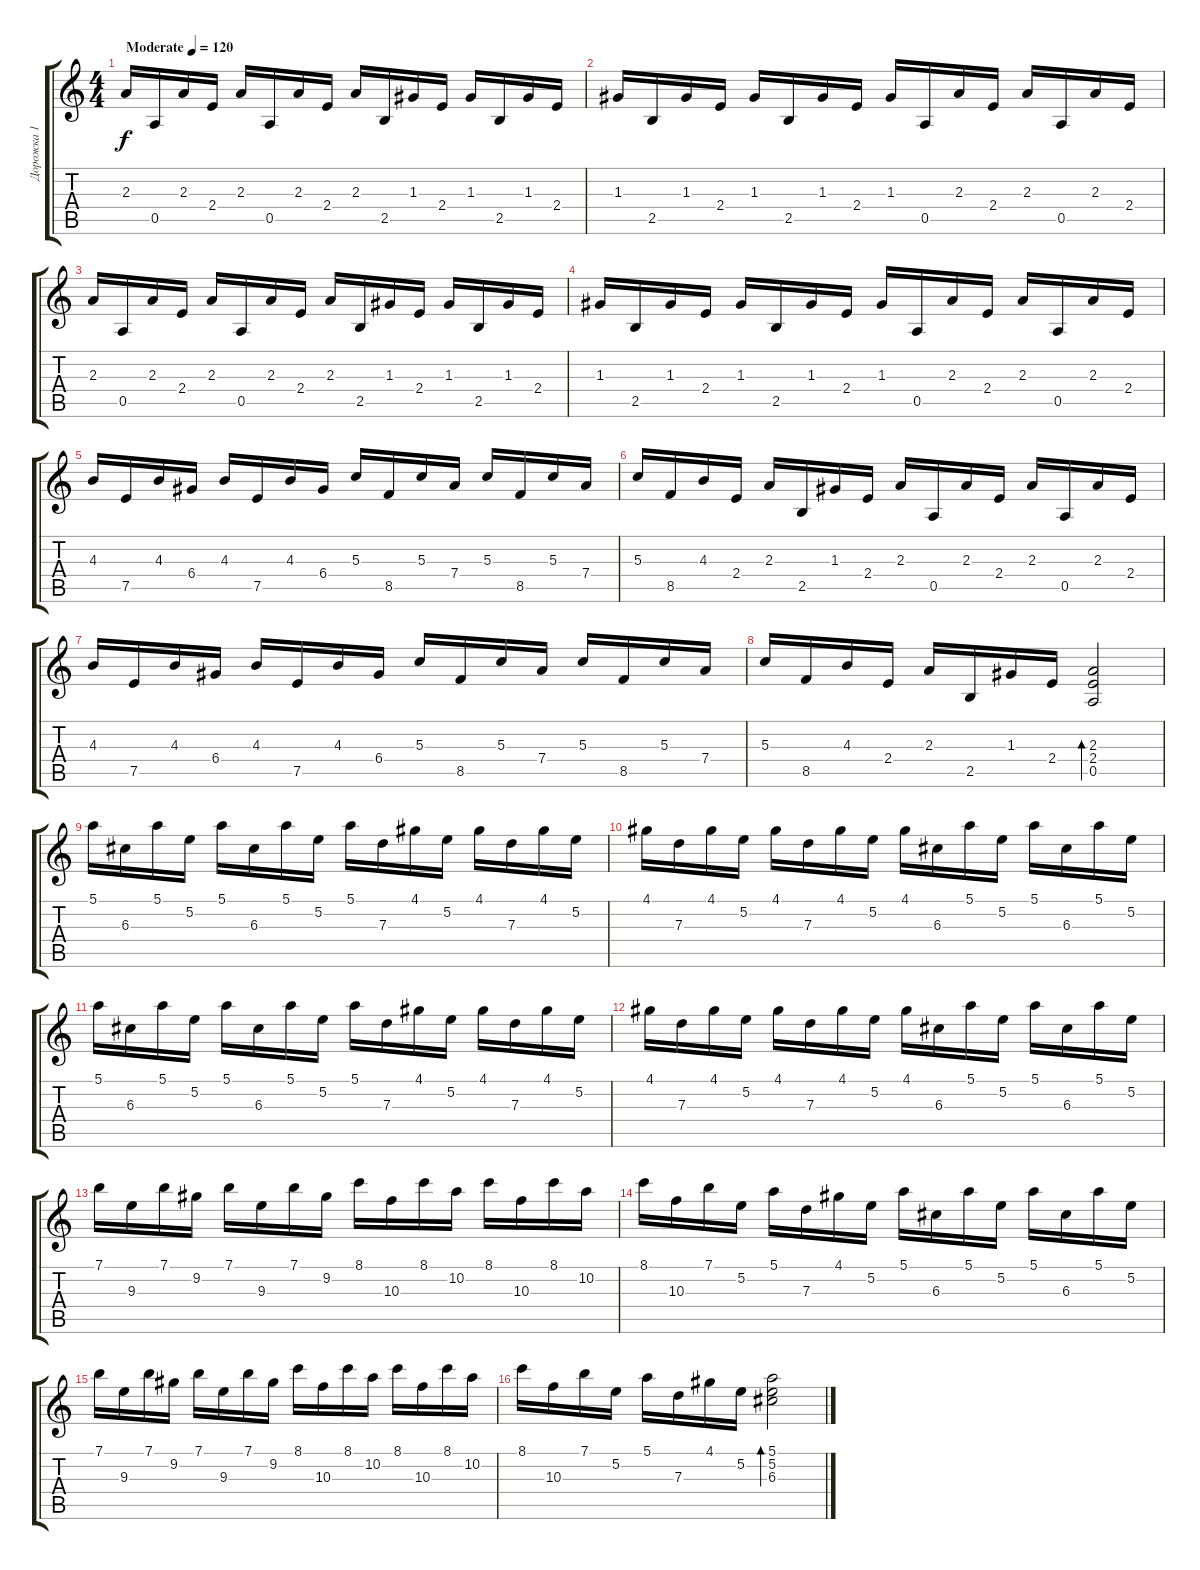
\track ("Дорожка 1" "Дорожка 1") {instrument acousticguitarnylon}
\staff {score tabs}
\tuning (E4 B3 G3 D3 A2 E2) {hide}
\ts (4 4)
\tempo (120 "Moderate")
\clef g2
\ks c
2.3.16{dy f instrument acousticguitarnylon} 0.5.16 2.3.16 2.4.16 2.3.16 0.5.16 2.3.16 2.4.16 2.3.16 2.5.16 1.3.16 2.4.16 1.3.16 2.5.16 1.3.16 2.4.16 |
1.3.16 2.5.16 1.3.16 2.4.16 1.3.16 2.5.16 1.3.16 2.4.16 1.3.16 0.5.16 2.3.16 2.4.16 2.3.16 0.5.16 2.3.16 2.4.16 |
2.3.16 0.5.16 2.3.16 2.4.16 2.3.16 0.5.16 2.3.16 2.4.16 2.3.16 2.5.16 1.3.16 2.4.16 1.3.16 2.5.16 1.3.16 2.4.16 |
1.3.16 2.5.16 1.3.16 2.4.16 1.3.16 2.5.16 1.3.16 2.4.16 1.3.16 0.5.16 2.3.16 2.4.16 2.3.16 0.5.16 2.3.16 2.4.16 |
4.3.16 7.5.16 4.3.16 6.4.16 4.3.16 7.5.16 4.3.16 6.4.16 5.3.16 8.5.16 5.3.16 7.4.16 5.3.16 8.5.16 5.3.16 7.4.16 |
5.3.16 8.5.16 4.3.16 2.4.16 2.3.16 2.5.16 1.3.16 2.4.16 2.3.16 0.5.16 2.3.16 2.4.16 2.3.16 0.5.16 2.3.16 2.4.16 |
4.3.16 7.5.16 4.3.16 6.4.16 4.3.16 7.5.16 4.3.16 6.4.16 5.3.16 8.5.16 5.3.16 7.4.16 5.3.16 8.5.16 5.3.16 7.4.16 |
5.3.16 8.5.16 4.3.16 2.4.16 2.3.16 2.5.16 1.3.16 2.4.16 (2.3 2.4 0.5).2{bd 60} |
5.1.16 6.3.16 5.1.16 5.2.16 5.1.16 6.3.16 5.1.16 5.2.16 5.1.16 7.3.16 4.1.16 5.2.16 4.1.16 7.3.16 4.1.16 5.2.16 |
4.1.16 7.3.16 4.1.16 5.2.16 4.1.16 7.3.16 4.1.16 5.2.16 4.1.16 6.3.16 5.1.16 5.2.16 5.1.16 6.3.16 5.1.16 5.2.16 |
5.1.16 6.3.16 5.1.16 5.2.16 5.1.16 6.3.16 5.1.16 5.2.16 5.1.16 7.3.16 4.1.16 5.2.16 4.1.16 7.3.16 4.1.16 5.2.16 |
4.1.16 7.3.16 4.1.16 5.2.16 4.1.16 7.3.16 4.1.16 5.2.16 4.1.16 6.3.16 5.1.16 5.2.16 5.1.16 6.3.16 5.1.16 5.2.16 |
7.1.16 9.3.16 7.1.16 9.2.16 7.1.16 9.3.16 7.1.16 9.2.16 8.1.16 10.3.16 8.1.16 10.2.16 8.1.16 10.3.16 8.1.16 10.2.16 |
8.1.16 10.3.16 7.1.16 5.2.16 5.1.16 7.3.16 4.1.16 5.2.16 5.1.16 6.3.16 5.1.16 5.2.16 5.1.16 6.3.16 5.1.16 5.2.16 |
7.1.16 9.3.16 7.1.16 9.2.16 7.1.16 9.3.16 7.1.16 9.2.16 8.1.16 10.3.16 8.1.16 10.2.16 8.1.16 10.3.16 8.1.16 10.2.16 |
8.1.16 10.3.16 7.1.16 5.2.16 5.1.16 7.3.16 4.1.16 5.2.16 (5.1 5.2 6.3).2{bd 60}
